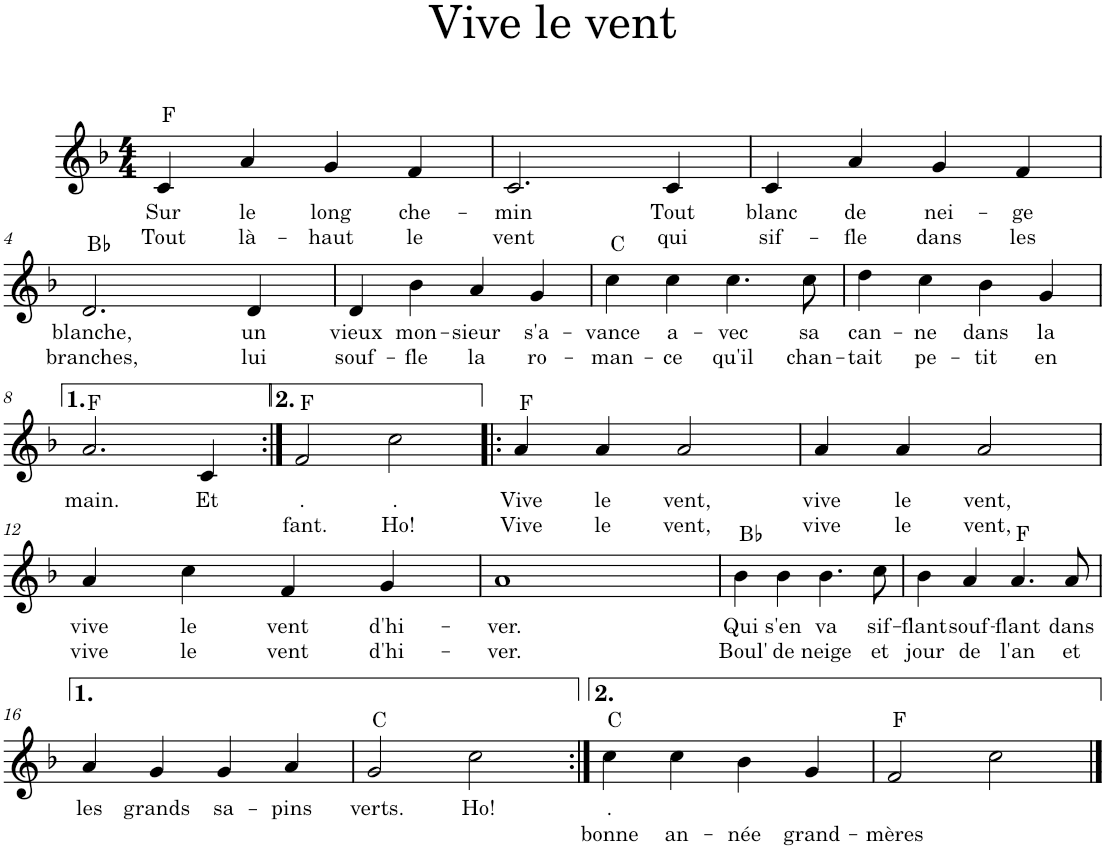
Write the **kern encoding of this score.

**kern	**text	**text	**harte
*part1	*part1	*part1	*part1
*staff1	*staff1	*staff1	*
*I"Violon	*	*	*
*I'Vln.	*	*	*
*clefG2	*	*	*
*k[b-]	*	*	*
*M4/4	*	*	*
=1	=1	=1	=1
!	!LO:LY:b	!LO:LY:b	!
4c/	Sur	Tout	F:maj
!	!LO:LY:b	!LO:LY:b	!
4a/	le	là-	.
!	!LO:LY:b	!LO:LY:b	!
4g/	long	-haut	.
!	!LO:LY:b	!LO:LY:b	!
4f/	che-	le	.
=2	=2	=2	=2
!	!LO:LY:b	!LO:LY:b	!
2.c/	-min	vent	.
!	!LO:LY:b	!LO:LY:b	!
4c/	Tout	qui	.
=3	=3	=3	=3
!	!LO:LY:b	!LO:LY:b	!
4c/	blanc	sif-	.
!	!LO:LY:b	!LO:LY:b	!
4a/	de	-fle	.
!	!LO:LY:b	!LO:LY:b	!
4g/	nei-	dans	.
!	!LO:LY:b	!LO:LY:b	!
4f/	-ge	les	.
!!LO:LB:g=z
=4	=4	=4	=4
!	!LO:LY:b	!LO:LY:b	!
2.d/	blanche,	branches,	Bb:maj
!	!LO:LY:b	!LO:LY:b	!
4d/	un	lui	.
=5	=5	=5	=5
!	!LO:LY:b	!LO:LY:b	!
4d/	vieux	souf-	.
!	!LO:LY:b	!LO:LY:b	!
4b-\	mon-	-fle	.
!	!LO:LY:b	!LO:LY:b	!
4a/	-sieur	la	.
!	!LO:LY:b	!LO:LY:b	!
4g/	s'a-	ro-	.
=6	=6	=6	=6
!	!LO:LY:b	!LO:LY:b	!
4cc\	-vance	-man-	C:maj
!	!LO:LY:b	!LO:LY:b	!
4cc\	a-	-ce	.
!	!LO:LY:b	!LO:LY:b	!
4.cc\	-vec	qu'il	.
!	!LO:LY:b	!LO:LY:b	!
8cc\	sa	chan-	.
=7	=7	=7	=7
!	!LO:LY:b	!LO:LY:b	!
4dd\	can-	-tait	.
!	!LO:LY:b	!LO:LY:b	!
4cc\	-ne	pe-	.
!	!LO:LY:b	!LO:LY:b	!
4b-\	dans	-tit	.
!	!LO:LY:b	!LO:LY:b	!
4g/	la	en	.
!!LO:LB:g=z
=8	=8	=8	=8
!	!LO:LY:b	!	!
2.a/	main.	.	F:maj
!	!LO:LY:b	!	!
4c/	Et	.	.
=9:|!	=9:|!	=9:|!	=9:|!
!	!LO:LY:b	!LO:LY:b	!
2f/	.	fant.	F:maj
!	!LO:LY:b	!LO:LY:b	!
2cc\	.	Ho!	.
=10!|:	=10!|:	=10!|:	=10!|:
!	!LO:LY:b	!LO:LY:b	!
4a/	Vive	Vive	F:maj
!	!LO:LY:b	!LO:LY:b	!
4a/	le	le	.
!	!LO:LY:b	!LO:LY:b	!
2a/	vent,	vent,	.
=11	=11	=11	=11
!	!LO:LY:b	!LO:LY:b	!
4a/	vive	vive	.
!	!LO:LY:b	!LO:LY:b	!
4a/	le	le	.
!	!LO:LY:b	!LO:LY:b	!
2a/	vent,	vent,	.
!!LO:LB:g=z
=12	=12	=12	=12
!	!LO:LY:b	!LO:LY:b	!
4a/	vive	vive	.
!	!LO:LY:b	!LO:LY:b	!
4cc\	le	le	.
!	!LO:LY:b	!LO:LY:b	!
4f/	vent	vent	.
!	!LO:LY:b	!LO:LY:b	!
4g/	d'hi-	d'hi-	.
=13	=13	=13	=13
!	!LO:LY:b	!LO:LY:b	!
1a	-ver.	-ver.	.
=14	=14	=14	=14
!	!LO:LY:b	!LO:LY:b	!
4b-\	Qui	Boul'	Bb:maj
!	!LO:LY:b	!LO:LY:b	!
4b-\	s'en	de	.
!	!LO:LY:b	!LO:LY:b	!
4.b-\	va	neige	.
!	!LO:LY:b	!LO:LY:b	!
8cc\	sif-	et	.
=15	=15	=15	=15
!	!LO:LY:b	!LO:LY:b	!
4b-\	-flant	jour	.
!	!LO:LY:b	!LO:LY:b	!
4a/	souf-	de	.
!	!LO:LY:b	!LO:LY:b	!
4.a/	-flant	l'an	F:maj
!	!LO:LY:b	!LO:LY:b	!
8a/	dans	et	.
!!LO:LB:g=z
=16	=16	=16	=16
!	!LO:LY:b	!	!
4a/	les	.	.
!	!LO:LY:b	!	!
4g/	grands	.	.
!	!LO:LY:b	!	!
4g/	sa-	.	.
!	!LO:LY:b	!	!
4a/	-pins	.	.
=17	=17	=17	=17
!	!LO:LY:b	!	!
2g/	verts.	.	C:maj
!	!LO:LY:b	!	!
2cc\	Ho!	.	.
=18:|!	=18:|!	=18:|!	=18:|!
!	!LO:LY:b	!LO:LY:b	!
4cc\	.	bonne	C:maj
!	!	!LO:LY:b	!
4cc\	.	an-	.
!	!	!LO:LY:b	!
4b-\	.	-née	.
!	!	!LO:LY:b	!
4g/	.	grand-	.
=19	=19	=19	=19
!	!	!LO:LY:b	!
2f/	.	-mères	F:maj
2cc\	.	.	.
==	==	==	==
*-	*-	*-	*-
